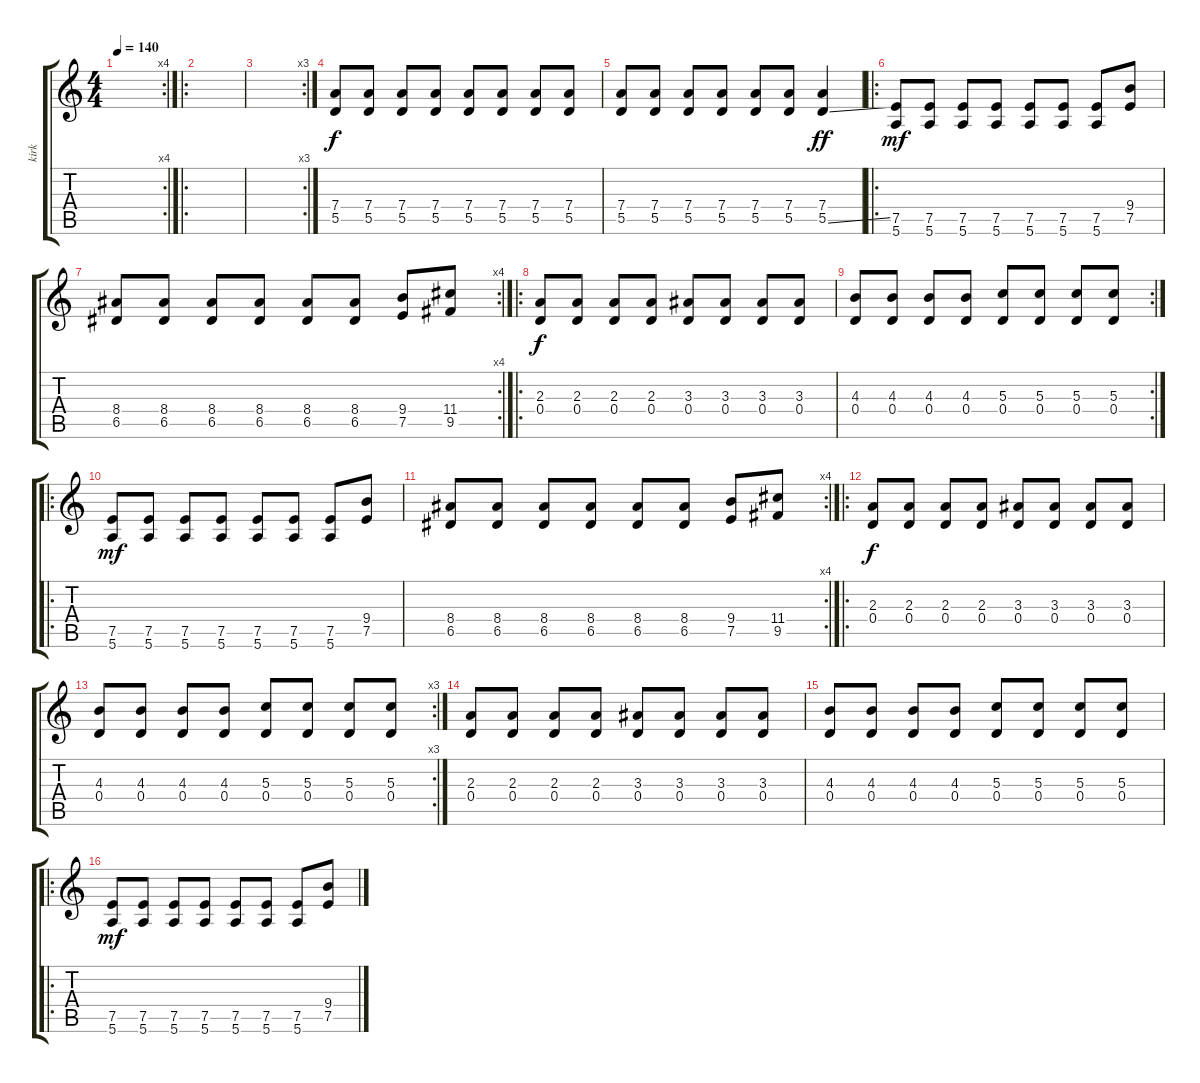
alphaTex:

\track ("kirk" "kirk") {instrument overdrivenguitar}
\staff {score tabs}
\tuning (E4 B3 G3 D3 A2 E2) {hide}
\rc 4
\ts (4 4)
\tempo 140
\clef g2
\ks c
|
\ro
|
\rc 3
|
(7.4 5.5).8 (7.4 5.5).8 (7.4 5.5).8 (7.4 5.5).8 (7.4 5.5).8 (7.4 5.5).8 (7.4 5.5).8 (7.4 5.5).8 |
(7.4 5.5).8 (7.4 5.5).8 (7.4 5.5).8 (7.4 5.5).8 (7.4 5.5).8 (7.4 5.5).8 (7.4 5.5{ss}).4{dy ff} |
\ro
(7.5 5.6).8{dy mf} (7.5 5.6).8 (7.5 5.6).8 (7.5 5.6).8 (7.5 5.6).8 (7.5 5.6).8 (7.5 5.6).8 (9.4 7.5).8 |
\rc 4
(8.4 6.5).8 (8.4 6.5).8 (8.4 6.5).8 (8.4 6.5).8 (8.4 6.5).8 (8.4 6.5).8 (9.4 7.5).8 (11.4 9.5).8 |
\ro
(2.3 0.4).8{dy f} (2.3 0.4).8 (2.3 0.4).8 (2.3 0.4).8 (3.3 0.4).8 (3.3 0.4).8 (3.3 0.4).8 (3.3 0.4).8 |
\rc 2
(4.3 0.4).8 (4.3 0.4).8 (4.3 0.4).8 (4.3 0.4).8 (5.3 0.4).8 (5.3 0.4).8 (5.3 0.4).8 (5.3 0.4).8 |
\ro
(7.5 5.6).8{dy mf} (7.5 5.6).8 (7.5 5.6).8 (7.5 5.6).8 (7.5 5.6).8 (7.5 5.6).8 (7.5 5.6).8 (9.4 7.5).8 |
\rc 4
(8.4 6.5).8 (8.4 6.5).8 (8.4 6.5).8 (8.4 6.5).8 (8.4 6.5).8 (8.4 6.5).8 (9.4 7.5).8 (11.4 9.5).8 |
\ro
(2.3 0.4).8{dy f} (2.3 0.4).8 (2.3 0.4).8 (2.3 0.4).8 (3.3 0.4).8 (3.3 0.4).8 (3.3 0.4).8 (3.3 0.4).8 |
\rc 3
(4.3 0.4).8 (4.3 0.4).8 (4.3 0.4).8 (4.3 0.4).8 (5.3 0.4).8 (5.3 0.4).8 (5.3 0.4).8 (5.3 0.4).8 |
(2.3 0.4).8 (2.3 0.4).8 (2.3 0.4).8 (2.3 0.4).8 (3.3 0.4).8 (3.3 0.4).8 (3.3 0.4).8 (3.3 0.4).8 |
(4.3 0.4).8 (4.3 0.4).8 (4.3 0.4).8 (4.3 0.4).8 (5.3 0.4).8 (5.3 0.4).8 (5.3 0.4).8 (5.3 0.4).8 |
\ro
(7.5 5.6).8{dy mf} (7.5 5.6).8 (7.5 5.6).8 (7.5 5.6).8 (7.5 5.6).8 (7.5 5.6).8 (7.5 5.6).8 (9.4 7.5).8
